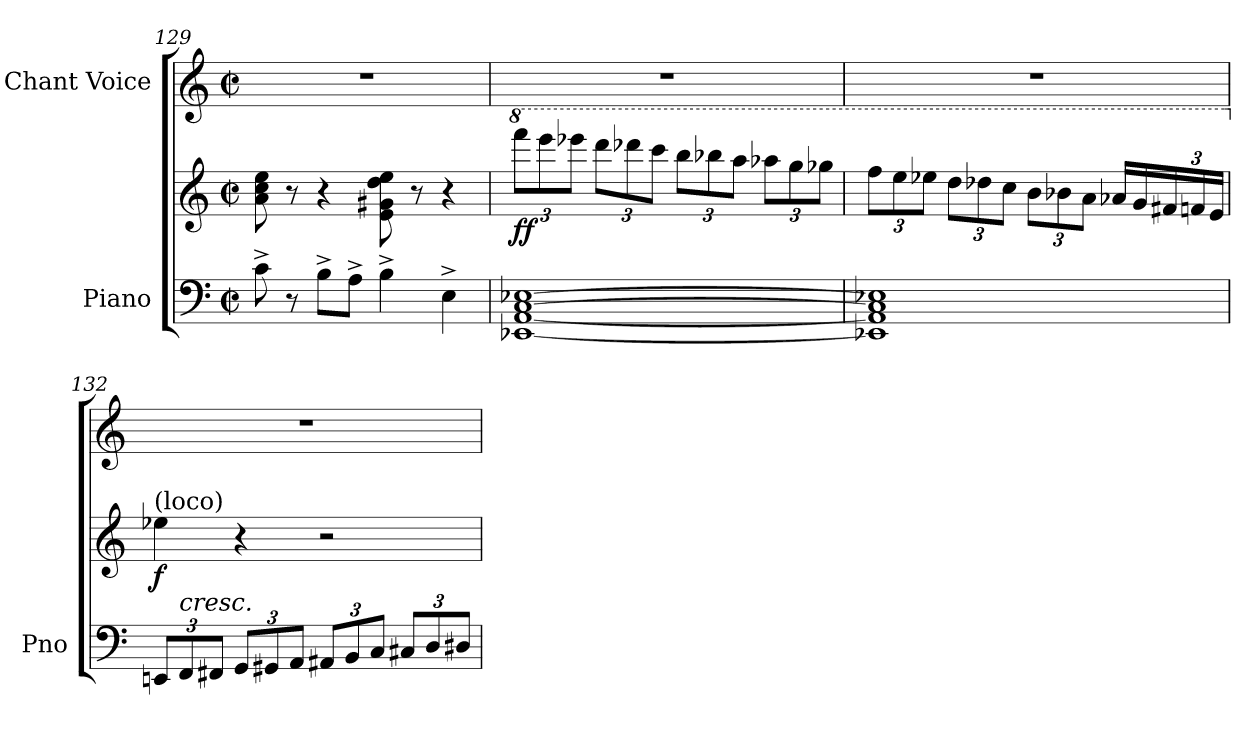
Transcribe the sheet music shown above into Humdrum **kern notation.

**kern	**kern	**dynam	**kern
*part2	*part2	*part2	*part1
*staff3	*staff2	*staff2/3	*staff1
*I"Piano	*	*	*I"Chant Voice
*I'Pno	*	*	*
*clefF4	*clefG2	*	*clefG2
*k[]	*k[]	*	*k[]
*M2/2	*M2/2	*	*M2/2
*met(c|)	*met(c|)	*	*met(c|)
=129	=129	=129	=129
8c^\	8a\ 8cc\ 8ee\	.	1r
8r	8r	.	.
8B^\L	4r	.	.
8A^\J	.	.	.
4B^\	8e\ 8g#X\ 8dd\ 8ee\	.	.
.	8r	.	.
4E^\	4r	.	.
=130	=130	=130	=130
*	*8va	*	*
*	*Xbrackettup	*	*
!	!	!LO:DY:b	!
[1EE-X [1AA [>1C [1E-X	12ffff\L	ff	1r
.	12eeee\	.	.
.	12eeee-X\J	.	.
.	12dddd\L	.	.
.	12dddd-X\	.	.
.	12cccc\J	.	.
.	12bbb\L	.	.
.	12bbb-X\	.	.
.	12aaa\J	.	.
.	12aaa-X\L	.	.
.	12ggg\	.	.
.	12ggg-X\J	.	.
=131	=131	=131	=131
1EE-X] 1AA] 1C] 1E-X]	12fff\L	.	1r
.	12eee\	.	.
.	12eee-X\J	.	.
.	12ddd\L	.	.
.	12ddd-X\	.	.
.	12ccc\J	.	.
.	12bb\L	.	.
.	12bb-X\	.	.
.	12aa\J	.	.
.	16aa-X/LL	.	.
.	16gg/	.	.
.	24ff#X/	.	.
.	24ffn/	.	.
.	24ee/JJ	.	.
=132	=132	=132	=132
*Xbrackettup	*	*	*
*	*X8va	*	*
!	!LO:TX:a:t=(loco)	!	!
!	!	!LO:DY:b	!
12EEn/L	4ee-X\	f	1r
!LO:TX:a:i:t=cresc.	!	!	!
12FF/	.	.	.
12FF#X/J	.	.	.
12GG/L	4r	.	.
12GG#X/	.	.	.
12AA/J	.	.	.
12AA#X/L	2r	.	.
12BB/	.	.	.
12C/J	.	.	.
12C#X/L	.	.	.
12D/	.	.	.
12D#X/J	.	.	.
=	=	=	=
*-	*-	*-	*-
